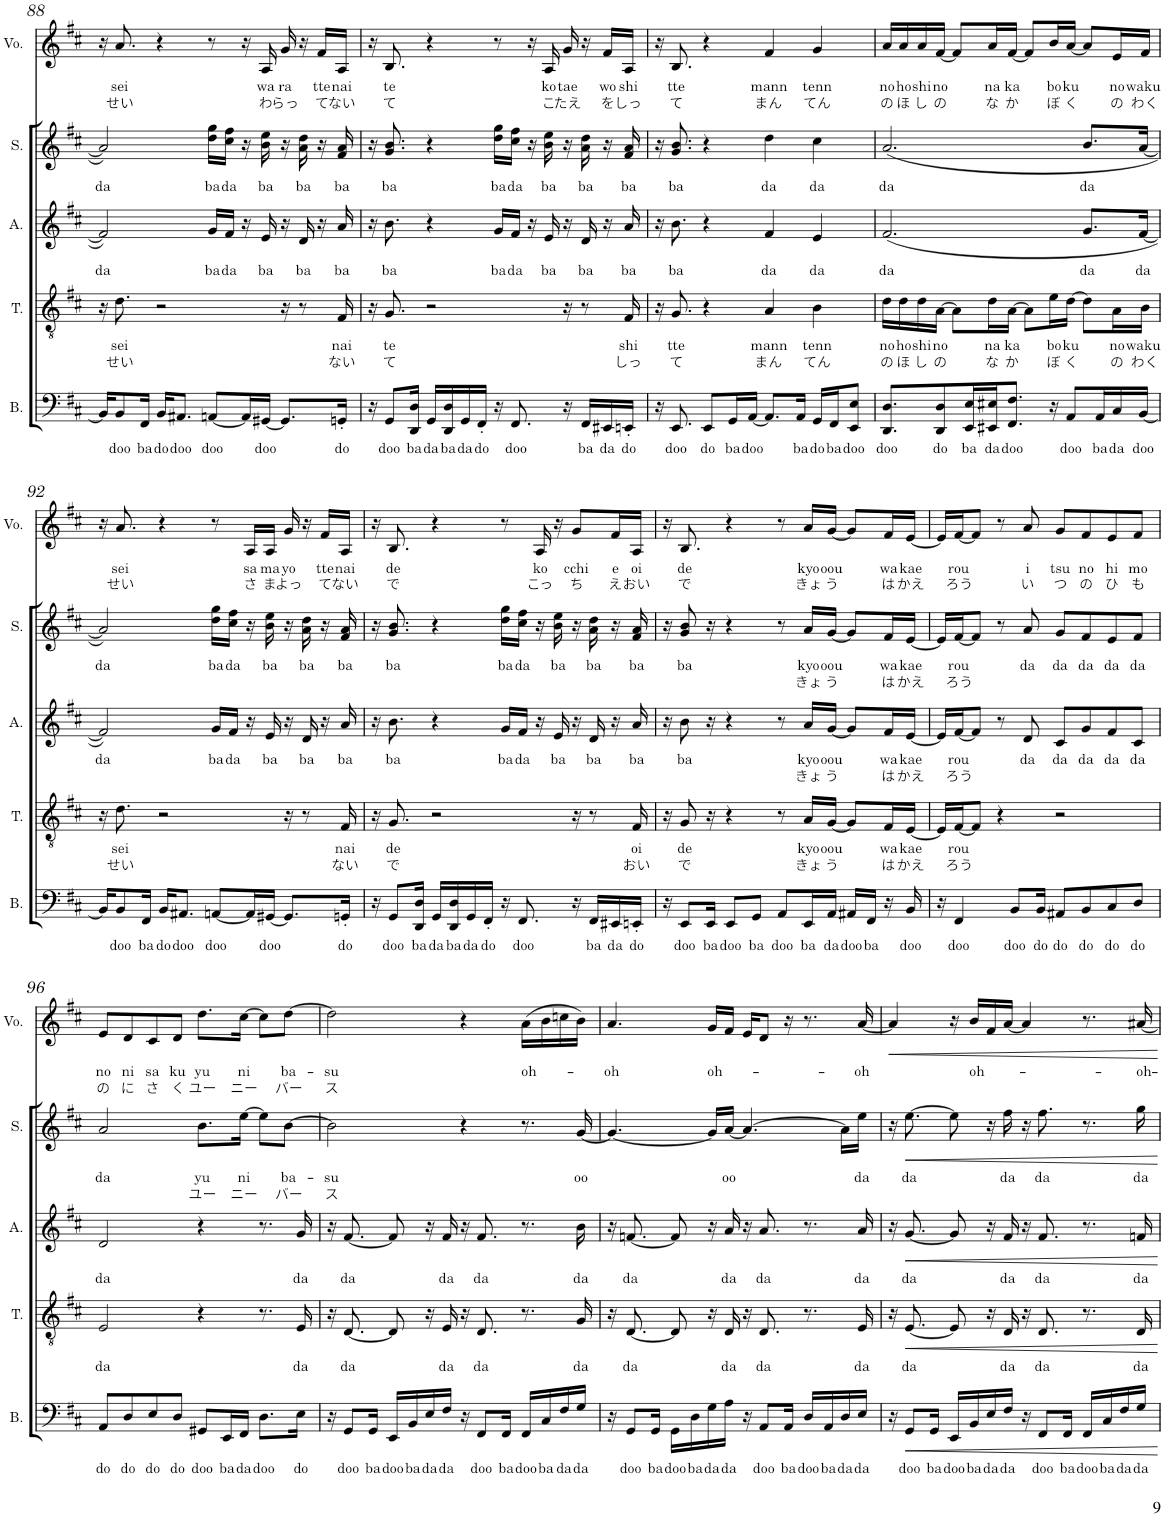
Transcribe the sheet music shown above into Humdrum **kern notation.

**kern	**text	**kern	**text	**text	**kern	**text	**text	**kern	**text	**text	**kern	**text	**text
*part5	*part5	*part4	*part4	*part4	*part3	*part3	*part3	*part2	*part2	*part2	*part1	*part1	*part1
*staff5	*staff5	*staff4	*staff4	*staff4	*staff3	*staff3	*staff3	*staff2	*staff2	*staff2	*staff1	*staff1	*staff1
*I"Bass	*	*I"Tenor	*	*	*I"Alto	*	*	*I"Soprano	*	*	*I"Voice	*	*
*I'B.	*	*I'T.	*	*	*I'A.	*	*	*I'S.	*	*	*I'Vo.	*	*
!!LO:PB:g=z
*clefF4	*	*clefGv2	*	*	*clefG2	*	*	*clefG2	*	*	*clefG2	*	*
*k[f#c#]	*	*k[f#c#]	*	*	*k[f#c#]	*	*	*k[f#c#]	*	*	*k[f#c#]	*	*
*M4/4	*	*M4/4	*	*	*M4/4	*	*	*M4/4	*	*	*M4/4	*	*
=88	=88	=88	=88	=88	=88	=88	=88	=88	=88	=88	=88	=88	=88
!	!	!	!	!	!	!LO:LY:b	!	!	!LO:LY:b	!	!	!	!
16BB/KL]	.	16r	.	.	2f#/]	da	.	2a/]	da	.	16r	.	.
!	!LO:LY:b	!	!LO:LY:b	!LO:LY:b	!	!	!	!	!	!	!	!LO:LY:b	!LO:LY:b
8BB/	doo	8.d\	sei	せい	.	.	.	.	.	.	8.a/	sei	せい
!	!LO:LY:b	!	!	!	!	!	!	!	!	!	!	!	!
16FF#/Jk	ba	.	.	.	.	.	.	.	.	.	.	.	.
!	!LO:LY:b	!	!	!	!	!	!	!	!	!	!	!	!
16BB/KL	do	2r	.	.	.	.	.	.	.	.	4r	.	.
!	!LO:LY:b	!	!	!	!	!	!	!	!	!	!	!	!
8.AA#X/J	doo	.	.	.	.	.	.	.	.	.	.	.	.
!	!LO:LY:b	!	!	!	!	!LO:LY:b	!	!	!LO:LY:b	!	!	!	!
[8AAn/L	doo	.	.	.	16g/LL	ba	.	16dd\ 16gg\LL	ba	.	8r	.	.
!	!	!	!	!	!	!LO:LY:b	!	!	!LO:LY:b	!	!	!	!
.	.	.	.	.	16f#/JJ	da	.	16cc#\ 16ff#\JJ	da	.	.	.	.
16AA/L]	.	.	.	.	16r	.	.	16r	.	.	16r	.	.
!	!LO:LY:b	!	!	!	!	!LO:LY:b	!	!	!LO:LY:b	!	!	!LO:LY:b	!LO:LY:b
[16GG#X/JJ	doo	.	.	.	16e/	ba	.	16b\ 16ee\	ba	.	16A/	wa	わ
!	!	!	!	!	!	!	!	!	!	!	!	!LO:LY:b	!LO:LY:b
8.GG#/L]	.	16r	.	.	16r	.	.	16r	.	.	16g/	ra	らっ
!	!	!	!	!	!	!LO:LY:b	!	!	!LO:LY:b	!	!	!	!
.	.	8r	.	.	16d/	ba	.	16a\ 16dd\	ba	.	16r	.	.
!	!	!	!	!	!	!	!	!	!	!	!	!LO:LY:b	!LO:LY:b
.	.	.	.	.	16r	.	.	16r	.	.	16f#/LL	tte	て
!	!LO:LY:b	!	!LO:LY:b	!LO:LY:b	!	!LO:LY:b	!	!	!LO:LY:b	!	!	!LO:LY:b	!LO:LY:b
16GGn'/Jk	do	16F#/	nai	ない	16a/	ba	.	16f#/ 16a/	ba	.	16A/JJ	nai	ない
=89	=89	=89	=89	=89	=89	=89	=89	=89	=89	=89	=89	=89	=89
16r	.	16r	.	.	16r	.	.	16r	.	.	16r	.	.
!	!LO:LY:b	!	!LO:LY:b	!LO:LY:b	!	!LO:LY:b	!	!	!LO:LY:b	!	!	!LO:LY:b	!LO:LY:b
8GG/L	doo	8.G/	te	て	8.b\	ba	.	8.g/ 8.b/	ba	.	8.B/	te	て
!	!LO:LY:b	!	!	!	!	!	!	!	!	!	!	!	!
16DD/ 16D/Jk	ba	.	.	.	.	.	.	.	.	.	.	.	.
!	!LO:LY:b	!	!	!	!	!	!	!	!	!	!	!	!
16GG/LL	da	2r	.	.	4r	.	.	4r	.	.	4r	.	.
!	!LO:LY:b	!	!	!	!	!	!	!	!	!	!	!	!
16DD/ 16D/	ba	.	.	.	.	.	.	.	.	.	.	.	.
!	!LO:LY:b	!	!	!	!	!	!	!	!	!	!	!	!
16GG/	da	.	.	.	.	.	.	.	.	.	.	.	.
!	!LO:LY:b	!	!	!	!	!	!	!	!	!	!	!	!
16FF#'/JJ	do	.	.	.	.	.	.	.	.	.	.	.	.
!	!	!	!	!	!	!LO:LY:b	!	!	!LO:LY:b	!	!	!	!
16r	.	.	.	.	16g/LL	ba	.	16dd\ 16gg\LL	ba	.	8r	.	.
!	!LO:LY:b	!	!	!	!	!LO:LY:b	!	!	!LO:LY:b	!	!	!	!
8.FF#/	doo	.	.	.	16f#/JJ	da	.	16cc#\ 16ff#\JJ	da	.	.	.	.
.	.	.	.	.	16r	.	.	16r	.	.	16r	.	.
!	!	!	!	!	!	!LO:LY:b	!	!	!LO:LY:b	!	!	!LO:LY:b	!LO:LY:b
.	.	.	.	.	16e/	ba	.	16b\ 16ee\	ba	.	16A/	ko	こ
!	!	!	!	!	!	!	!	!	!	!	!	!LO:LY:b	!LO:LY:b
16r	.	16r	.	.	16r	.	.	16r	.	.	16g/	tae	たえ
!	!LO:LY:b	!	!	!	!	!LO:LY:b	!	!	!LO:LY:b	!	!	!	!
16FF#/LL	ba	8r	.	.	16d/	ba	.	16a\ 16dd\	ba	.	16r	.	.
!	!LO:LY:b	!	!	!	!	!	!	!	!	!	!	!LO:LY:b	!LO:LY:b
16EE#X/	da	.	.	.	16r	.	.	16r	.	.	16f#/LL	wo	を
!	!LO:LY:b	!	!LO:LY:b	!LO:LY:b	!	!LO:LY:b	!	!	!LO:LY:b	!	!	!LO:LY:b	!LO:LY:b
16EEn'/JJ	do	16F#/	shi	しっ	16a/	ba	.	16f#/ 16a/	ba	.	16A/JJ	shi	しっ
=90	=90	=90	=90	=90	=90	=90	=90	=90	=90	=90	=90	=90	=90
16r	.	16r	.	.	16r	.	.	16r	.	.	16r	.	.
!	!LO:LY:b	!	!LO:LY:b	!LO:LY:b	!	!LO:LY:b	!	!	!LO:LY:b	!	!	!LO:LY:b	!LO:LY:b
8.EE/	doo	8.G/	tte	て	8.b\	ba	.	8.g/ 8.b/	ba	.	8.B/	tte	て
!	!LO:LY:b	!	!	!	!	!	!	!	!	!	!	!	!
8EE/L	do	4r	.	.	4r	.	.	4r	.	.	4r	.	.
!	!LO:LY:b	!	!	!	!	!	!	!	!	!	!	!	!
16GG/L	ba	.	.	.	.	.	.	.	.	.	.	.	.
!	!LO:LY:b	!	!	!	!	!	!	!	!	!	!	!	!
[16AA/JJ	doo	.	.	.	.	.	.	.	.	.	.	.	.
!	!	!	!LO:LY:b	!LO:LY:b	!	!LO:LY:b	!	!	!LO:LY:b	!	!	!LO:LY:b	!LO:LY:b
8.AA/L]	.	4A/	mann	まん	4f#/	da	.	4dd\	da	.	4f#/	mann	まん
!	!LO:LY:b	!	!	!	!	!	!	!	!	!	!	!	!
16AA/Jk	ba	.	.	.	.	.	.	.	.	.	.	.	.
!	!LO:LY:b	!	!LO:LY:b	!LO:LY:b	!	!LO:LY:b	!	!	!LO:LY:b	!	!	!LO:LY:b	!LO:LY:b
16GG/LL	do	4B\	tenn	てん	4e/	da	.	4cc#\	da	.	4g/	tenn	てん
!	!LO:LY:b	!	!	!	!	!	!	!	!	!	!	!	!
16FF#/J	ba	.	.	.	.	.	.	.	.	.	.	.	.
!	!LO:LY:b	!	!	!	!	!	!	!	!	!	!	!	!
8EE/ 8E/J	doo	.	.	.	.	.	.	.	.	.	.	.	.
=91	=91	=91	=91	=91	=91	=91	=91	=91	=91	=91	=91	=91	=91
!	!LO:LY:b	!	!LO:LY:b	!LO:LY:b	!	!LO:LY:b	!	!	!LO:LY:b	!	!	!LO:LY:b	!LO:LY:b
8.DD/ 8.D/L	doo	16d\LL	no	の	(2.f#/	da	.	(2.a/	da	.	16a/LL	no	の
!	!	!	!LO:LY:b	!LO:LY:b	!	!	!	!	!	!	!	!LO:LY:b	!LO:LY:b
.	.	16d\	ho	ほ	.	.	.	.	.	.	16a/	ho	ほ
!	!	!	!LO:LY:b	!LO:LY:b	!	!	!	!	!	!	!	!LO:LY:b	!LO:LY:b
.	.	16d\	shi	し	.	.	.	.	.	.	16a/	shi	し
!	!LO:LY:b	!	!LO:LY:b	!LO:LY:b	!	!	!	!	!	!	!	!LO:LY:b	!LO:LY:b
8DD/ 8D/	do	[16A\JJ	no	の	.	.	.	.	.	.	[16f#/JJ	no	の
.	.	8A\L]	.	.	.	.	.	.	.	.	8f#/L]	.	.
!	!LO:LY:b	!	!	!	!	!	!	!	!	!	!	!	!
16EE/ 16E/L	ba	.	.	.	.	.	.	.	.	.	.	.	.
!	!LO:LY:b	!	!LO:LY:b	!LO:LY:b	!	!	!	!	!	!	!	!LO:LY:b	!LO:LY:b
16EE#X/ 16E#X/J	da	16d\L	na	な	.	.	.	.	.	.	16a/L	na	な
!	!LO:LY:b	!	!LO:LY:b	!LO:LY:b	!	!	!	!	!	!	!	!LO:LY:b	!LO:LY:b
8.FF#/ 8.F#/J	doo	[16A\JJ	ka	か	.	.	.	.	.	.	[16f#/JJ	ka	か
.	.	8A\L]	.	.	.	.	.	.	.	.	8f#/L]	.	.
!	!	!	!LO:LY:b	!LO:LY:b	!	!	!	!	!	!	!	!LO:LY:b	!LO:LY:b
16r	.	16e\L	bo	ぼ	.	.	.	.	.	.	16b/L	bo	ぼ
!	!LO:LY:b	!	!LO:LY:b	!LO:LY:b	!	!	!	!	!	!	!	!LO:LY:b	!LO:LY:b
8AA/L	doo	[16d\JJ	ku	く	.	.	.	.	.	.	[16a/JJ	ku	く
!	!	!	!	!	!	!LO:LY:b	!	!	!LO:LY:b	!	!	!	!
.	.	8d\L]	.	.	8.g/L	da	.	8.b/L	da	.	8a/L]	.	.
!	!LO:LY:b	!	!	!	!	!	!	!	!	!	!	!	!
16AA/L	ba	.	.	.	.	.	.	.	.	.	.	.	.
!	!LO:LY:b	!	!LO:LY:b	!LO:LY:b	!	!	!	!	!	!	!	!LO:LY:b	!LO:LY:b
16C#/	da	16A\L	no	の	.	.	.	.	.	.	16e/L	no	の
!	!LO:LY:b	!	!LO:LY:b	!LO:LY:b	!	!LO:LY:b	!	!	!	!	!	!LO:LY:b	!LO:LY:b
[16BB/JJ	doo	16B\JJ	waku	わく	[16f#/Jk	da	.	[16a/Jk	.	.	16f#/JJ	waku	わく
!!LO:LB:g=z
=92	=92	=92	=92	=92	=92	=92	=92	=92	=92	=92	=92	=92	=92
!	!	!	!	!	!	!LO:LY:b	!	!	!LO:LY:b	!	!	!	!
16BB/KL]	.	16r	.	.	2f#/])	da	.	2a/])	da	.	16r	.	.
!	!LO:LY:b	!	!LO:LY:b	!LO:LY:b	!	!	!	!	!	!	!	!LO:LY:b	!LO:LY:b
8BB/	doo	8.d\	sei	せい	.	.	.	.	.	.	8.a/	sei	せい
!	!LO:LY:b	!	!	!	!	!	!	!	!	!	!	!	!
16FF#/Jk	ba	.	.	.	.	.	.	.	.	.	.	.	.
!	!LO:LY:b	!	!	!	!	!	!	!	!	!	!	!	!
16BB/KL	do	2r	.	.	.	.	.	.	.	.	4r	.	.
!	!LO:LY:b	!	!	!	!	!	!	!	!	!	!	!	!
8.AA#X/J	doo	.	.	.	.	.	.	.	.	.	.	.	.
!	!LO:LY:b	!	!	!	!	!LO:LY:b	!	!	!LO:LY:b	!	!	!	!
[8AAn/L	doo	.	.	.	16g/LL	ba	.	16dd\ 16gg\LL	ba	.	8r	.	.
!	!	!	!	!	!	!LO:LY:b	!	!	!LO:LY:b	!	!	!	!
.	.	.	.	.	16f#/JJ	da	.	16cc#\ 16ff#\JJ	da	.	.	.	.
!	!	!	!	!	!	!	!	!	!	!	!	!LO:LY:b	!LO:LY:b
16AA/L]	.	.	.	.	16r	.	.	16r	.	.	16A/LL	sa	さ
!	!LO:LY:b	!	!	!	!	!LO:LY:b	!	!	!LO:LY:b	!	!	!LO:LY:b	!LO:LY:b
[16GG#X/JJ	doo	.	.	.	16e/	ba	.	16b\ 16ee\	ba	.	16A/JJ	ma	ま
!	!	!	!	!	!	!	!	!	!	!	!	!LO:LY:b	!LO:LY:b
8.GG#/L]	.	16r	.	.	16r	.	.	16r	.	.	16g/	yo	よっ
!	!	!	!	!	!	!LO:LY:b	!	!	!LO:LY:b	!	!	!	!
.	.	8r	.	.	16d/	ba	.	16a\ 16dd\	ba	.	16r	.	.
!	!	!	!	!	!	!	!	!	!	!	!	!LO:LY:b	!LO:LY:b
.	.	.	.	.	16r	.	.	16r	.	.	16f#/LL	tte	て
!	!LO:LY:b	!	!LO:LY:b	!LO:LY:b	!	!LO:LY:b	!	!	!LO:LY:b	!	!	!LO:LY:b	!LO:LY:b
16GGn'/Jk	do	16F#/	nai	ない	16a/	ba	.	16f#/ 16a/	ba	.	16A/JJ	nai	ない
=93	=93	=93	=93	=93	=93	=93	=93	=93	=93	=93	=93	=93	=93
16r	.	16r	.	.	16r	.	.	16r	.	.	16r	.	.
!	!LO:LY:b	!	!LO:LY:b	!LO:LY:b	!	!LO:LY:b	!	!	!LO:LY:b	!	!	!LO:LY:b	!LO:LY:b
8GG/L	doo	8.G/	de	で	8.b\	ba	.	8.g/ 8.b/	ba	.	8.B/	de	で
!	!LO:LY:b	!	!	!	!	!	!	!	!	!	!	!	!
16DD/ 16D/Jk	ba	.	.	.	.	.	.	.	.	.	.	.	.
!	!LO:LY:b	!	!	!	!	!	!	!	!	!	!	!	!
16GG/LL	da	2r	.	.	4r	.	.	4r	.	.	4r	.	.
!	!LO:LY:b	!	!	!	!	!	!	!	!	!	!	!	!
16DD/ 16D/	ba	.	.	.	.	.	.	.	.	.	.	.	.
!	!LO:LY:b	!	!	!	!	!	!	!	!	!	!	!	!
16GG/	da	.	.	.	.	.	.	.	.	.	.	.	.
!	!LO:LY:b	!	!	!	!	!	!	!	!	!	!	!	!
16FF#'/JJ	do	.	.	.	.	.	.	.	.	.	.	.	.
!	!	!	!	!	!	!LO:LY:b	!	!	!LO:LY:b	!	!	!	!
16r	.	.	.	.	16g/LL	ba	.	16dd\ 16gg\LL	ba	.	8r	.	.
!	!LO:LY:b	!	!	!	!	!LO:LY:b	!	!	!LO:LY:b	!	!	!	!
8.FF#/	doo	.	.	.	16f#/JJ	da	.	16cc#\ 16ff#\JJ	da	.	.	.	.
!	!	!	!	!	!	!	!	!	!	!	!	!LO:LY:b	!LO:LY:b
.	.	.	.	.	16r	.	.	16r	.	.	16A/	ko	こっ
!	!	!	!	!	!	!LO:LY:b	!	!	!LO:LY:b	!	!	!	!
.	.	.	.	.	16e/	ba	.	16b\ 16ee\	ba	.	16r	.	.
!	!	!	!	!	!	!	!	!	!	!	!	!LO:LY:b	!LO:LY:b
16r	.	16r	.	.	16r	.	.	16r	.	.	8g/L	cchi	ち
!	!LO:LY:b	!	!	!	!	!LO:LY:b	!	!	!LO:LY:b	!	!	!	!
16FF#/LL	ba	8r	.	.	16d/	ba	.	16a\ 16dd\	ba	.	.	.	.
!	!LO:LY:b	!	!	!	!	!	!	!	!	!	!	!LO:LY:b	!LO:LY:b
16EE#X/	da	.	.	.	16r	.	.	16r	.	.	16f#/L	e	え
!	!LO:LY:b	!	!LO:LY:b	!LO:LY:b	!	!LO:LY:b	!	!	!LO:LY:b	!	!	!LO:LY:b	!LO:LY:b
16EEn'/JJ	do	16F#/	oi	おい	16a/	ba	.	16f#/ 16a/	ba	.	16A/JJ	oi	おい
=94	=94	=94	=94	=94	=94	=94	=94	=94	=94	=94	=94	=94	=94
16r	.	16r	.	.	16r	.	.	16r	.	.	16r	.	.
!	!LO:LY:b	!	!LO:LY:b	!LO:LY:b	!	!LO:LY:b	!	!	!LO:LY:b	!	!	!LO:LY:b	!LO:LY:b
8EE/L	doo	8G/	de	で	8b\	ba	.	8g/ 8b/	ba	.	8.B/	de	で
!	!LO:LY:b	!	!	!	!	!	!	!	!	!	!	!	!
16EE/Jk	ba	16r	.	.	16r	.	.	16r	.	.	.	.	.
!	!LO:LY:b	!	!	!	!	!	!	!	!	!	!	!	!
8EE/L	doo	4r	.	.	4r	.	.	4r	.	.	4r	.	.
!	!LO:LY:b	!	!	!	!	!	!	!	!	!	!	!	!
8GG/J	ba	.	.	.	.	.	.	.	.	.	.	.	.
!	!LO:LY:b	!	!	!	!	!	!	!	!	!	!	!	!
8AA/L	doo	8r	.	.	8r	.	.	8r	.	.	8r	.	.
!	!LO:LY:b	!	!LO:LY:b	!LO:LY:b	!	!LO:LY:b	!LO:LY:b	!	!LO:LY:b	!LO:LY:b	!	!LO:LY:b	!LO:LY:b
16EE/L	ba	16A/LL	kyo	きょ	16a/LL	kyo	きょ	16a/LL	kyo	きょ	16a/LL	kyo	きょ
!	!LO:LY:b	!	!LO:LY:b	!LO:LY:b	!	!LO:LY:b	!LO:LY:b	!	!LO:LY:b	!LO:LY:b	!	!LO:LY:b	!LO:LY:b
16AA/JJ	da	[16G/JJ	oou	う	[16g/JJ	oou	う	[16g/JJ	oou	う	[16g/JJ	oou	う
!	!LO:LY:b	!	!	!	!	!	!	!	!	!	!	!	!
16AA#X/LL	doo	8G/L]	.	.	8g/L]	.	.	8g/L]	.	.	8g/L]	.	.
!	!LO:LY:b	!	!	!	!	!	!	!	!	!	!	!	!
16FF#/JJ	ba	.	.	.	.	.	.	.	.	.	.	.	.
!	!	!	!LO:LY:b	!LO:LY:b	!	!LO:LY:b	!LO:LY:b	!	!LO:LY:b	!LO:LY:b	!	!LO:LY:b	!LO:LY:b
16r	.	16F#/L	wa	は	16f#/L	wa	は	16f#/L	wa	は	16f#/L	wa	は
!	!LO:LY:b	!	!LO:LY:b	!LO:LY:b	!	!LO:LY:b	!LO:LY:b	!	!LO:LY:b	!LO:LY:b	!	!LO:LY:b	!LO:LY:b
16BB/	doo	[16E/JJ	kae	かえ	[16e/JJ	kae	かえ	[16e/JJ	kae	かえ	[16e/JJ	kae	かえ
=95	=95	=95	=95	=95	=95	=95	=95	=95	=95	=95	=95	=95	=95
16r	.	16E/LL]	.	.	16e/LL]	.	.	16e/LL]	.	.	16e/LL]	.	.
!	!LO:LY:b	!	!LO:LY:b	!LO:LY:b	!	!LO:LY:b	!LO:LY:b	!	!LO:LY:b	!LO:LY:b	!	!LO:LY:b	!LO:LY:b
4FF#/	doo	[16F#/J	rou	ろう	[16f#/J	rou	ろう	[16f#/J	rou	ろう	[16f#/J	rou	ろう
.	.	8F#/J]	.	.	8f#/J]	.	.	8f#/J]	.	.	8f#/J]	.	.
.	.	4r	.	.	8r	.	.	8r	.	.	8r	.	.
!	!LO:LY:b	!	!	!	!	!	!	!	!	!	!	!	!
8BB/L	doo	.	.	.	.	.	.	.	.	.	.	.	.
!	!	!	!	!	!	!LO:LY:b	!	!	!LO:LY:b	!	!	!LO:LY:b	!LO:LY:b
.	.	.	.	.	8d/	da	.	8a/	da	.	8a/	i	い
!	!LO:LY:b	!	!	!	!	!	!	!	!	!	!	!	!
16BB/Jk	do	.	.	.	.	.	.	.	.	.	.	.	.
!	!LO:LY:b	!	!	!	!	!LO:LY:b	!	!	!LO:LY:b	!	!	!LO:LY:b	!LO:LY:b
8AA#X/L	do	2r	.	.	8c#/L	da	.	8g/L	da	.	8g/L	tsu	つ
!	!LO:LY:b	!	!	!	!	!LO:LY:b	!	!	!LO:LY:b	!	!	!LO:LY:b	!LO:LY:b
8BB/	do	.	.	.	8g/	da	.	8f#/	da	.	8f#/	no	の
!	!LO:LY:b	!	!	!	!	!LO:LY:b	!	!	!LO:LY:b	!	!	!LO:LY:b	!LO:LY:b
8C#/	do	.	.	.	8f#/	da	.	8e/	da	.	8e/	hi	ひ
!	!LO:LY:b	!	!	!	!	!LO:LY:b	!	!	!LO:LY:b	!	!	!LO:LY:b	!LO:LY:b
8D/J	do	.	.	.	8c#/J	da	.	8f#/J	da	.	8f#/J	mo	も
!!LO:LB:g=z
=96	=96	=96	=96	=96	=96	=96	=96	=96	=96	=96	=96	=96	=96
!	!LO:LY:b	!	!LO:LY:b	!	!	!LO:LY:b	!	!	!LO:LY:b	!	!	!LO:LY:b	!LO:LY:b
8AA/L	do	2E/	da	.	2d/	da	.	2a/	da	.	8e/L	no	の
!	!LO:LY:b	!	!	!	!	!	!	!	!	!	!	!LO:LY:b	!LO:LY:b
8D/	do	.	.	.	.	.	.	.	.	.	8d/	ni	に
!	!LO:LY:b	!	!	!	!	!	!	!	!	!	!	!LO:LY:b	!LO:LY:b
8E/	do	.	.	.	.	.	.	.	.	.	8c#/	sa	さ
!	!LO:LY:b	!	!	!	!	!	!	!	!	!	!	!LO:LY:b	!LO:LY:b
8D/J	do	.	.	.	.	.	.	.	.	.	8d/J	ku	く
!	!LO:LY:b	!	!	!	!	!	!	!	!LO:LY:b	!LO:LY:b	!	!LO:LY:b	!LO:LY:b
8GG#X/L	doo	4r	.	.	4r	.	.	8.b\L	yu	ユー	8.dd\L	yu	ユー
!	!LO:LY:b	!	!	!	!	!	!	!	!	!	!	!	!
16EE/L	ba	.	.	.	.	.	.	.	.	.	.	.	.
!	!LO:LY:b	!	!	!	!	!	!	!	!LO:LY:b	!LO:LY:b	!	!LO:LY:b	!LO:LY:b
16FF#/JJ	da	.	.	.	.	.	.	[16ee\Jk	ni	ニー	[16cc#\Jk	ni	ニー
!	!LO:LY:b	!	!	!	!	!	!	!	!	!	!	!	!
8.D\L	doo	8.r	.	.	8.r	.	.	8ee\L]	.	.	8cc#\L]	.	.
!	!	!	!	!	!	!	!	!	!LO:LY:b	!LO:LY:b	!	!LO:LY:b	!LO:LY:b
.	.	.	.	.	.	.	.	[8b\J	ba-	バー	[8dd\J	ba-	バー
!	!LO:LY:b	!	!LO:LY:b	!	!	!LO:LY:b	!	!	!	!	!	!	!
16E\Jk	do	16E/	da	.	16g/	da	.	.	.	.	.	.	.
=97	=97	=97	=97	=97	=97	=97	=97	=97	=97	=97	=97	=97	=97
!	!	!	!	!	!	!	!	!	!LO:LY:b	!LO:LY:b	!	!LO:LY:b	!LO:LY:b
16r	.	16r	.	.	16r	.	.	2b\]	-su	ス	2dd\]	-su	ス
!	!LO:LY:b	!	!LO:LY:b	!	!	!LO:LY:b	!	!	!	!	!	!	!
8GG/L	doo	[8.D/	da	.	[8.f#/	da	.	.	.	.	.	.	.
!	!LO:LY:b	!	!	!	!	!	!	!	!	!	!	!	!
16GG/Jk	ba	.	.	.	.	.	.	.	.	.	.	.	.
!	!LO:LY:b	!	!	!	!	!	!	!	!	!	!	!	!
16EE/LL	doo	8D/]	.	.	8f#/]	.	.	.	.	.	.	.	.
!	!LO:LY:b	!	!	!	!	!	!	!	!	!	!	!	!
16BB/	ba	.	.	.	.	.	.	.	.	.	.	.	.
!	!LO:LY:b	!	!	!	!	!	!	!	!	!	!	!	!
16E/	da	16r	.	.	16r	.	.	.	.	.	.	.	.
!	!LO:LY:b	!	!LO:LY:b	!	!	!LO:LY:b	!	!	!	!	!	!	!
16F#/JJ	da	16E/	da	.	16f#/	da	.	.	.	.	.	.	.
16r	.	16r	.	.	16r	.	.	4r	.	.	4r	.	.
!	!LO:LY:b	!	!LO:LY:b	!	!	!LO:LY:b	!	!	!	!	!	!	!
8FF#/L	doo	8.D/	da	.	8.f#/	da	.	.	.	.	.	.	.
!	!LO:LY:b	!	!	!	!	!	!	!	!	!	!	!	!
16FF#/Jk	ba	.	.	.	.	.	.	.	.	.	.	.	.
!	!LO:LY:b	!	!	!	!	!	!	!	!	!	!	!LO:LY:b	!
16FF#/LL	doo	8.r	.	.	8.r	.	.	8.r	.	.	(16a\LL	oh-	.
!	!LO:LY:b	!	!	!	!	!	!	!	!	!	!	!	!
16C#/	ba	.	.	.	.	.	.	.	.	.	16b\	.	.
!	!LO:LY:b	!	!	!	!	!	!	!	!	!	!	!	!
16F#/	da	.	.	.	.	.	.	.	.	.	16ccn\	.	.
!	!LO:LY:b	!	!LO:LY:b	!	!	!LO:LY:b	!	!	!LO:LY:b	!	!	!	!
16G/JJ	da	16G/	da	.	16b\	da	.	[16g/	oo	.	16b\JJ)	.	.
=98	=98	=98	=98	=98	=98	=98	=98	=98	=98	=98	=98	=98	=98
!	!	!	!	!	!	!	!	!	!	!	!	!LO:LY:b	!
16r	.	16r	.	.	16r	.	.	4.g/_	.	.	4.a/	oh	.
!	!LO:LY:b	!	!LO:LY:b	!	!	!LO:LY:b	!	!	!	!	!	!	!
8GG/L	doo	[8.D/	da	.	[8.fn/	da	.	.	.	.	.	.	.
!	!LO:LY:b	!	!	!	!	!	!	!	!	!	!	!	!
16GG/Jk	ba	.	.	.	.	.	.	.	.	.	.	.	.
!	!LO:LY:b	!	!	!	!	!	!	!	!	!	!	!	!
16GG\LL	doo	8D/]	.	.	8f/]	.	.	.	.	.	.	.	.
!	!LO:LY:b	!	!	!	!	!	!	!	!	!	!	!	!
16D\	ba	.	.	.	.	.	.	.	.	.	.	.	.
!	!LO:LY:b	!	!	!	!	!	!	!	!	!	!	!LO:LY:b	!
16G\	da	16r	.	.	16r	.	.	16g/LL]	.	.	16g/LL	oh-	.
!	!LO:LY:b	!	!LO:LY:b	!	!	!LO:LY:b	!	!	!LO:LY:b	!	!	!	!
16A\JJ	da	16D/	da	.	16a/	da	.	[16a/JJ	oo	.	16f#/JJ	.	.
16r	.	16r	.	.	16r	.	.	4.a/_	.	.	16e/KL	.	.
!	!LO:LY:b	!	!LO:LY:b	!	!	!LO:LY:b	!	!	!	!	!	!	!
8AA/L	doo	8.D/	da	.	8.a/	da	.	.	.	.	8d/J	.	.
!	!LO:LY:b	!	!	!	!	!	!	!	!	!	!	!	!
16AA/Jk	ba	.	.	.	.	.	.	.	.	.	16r	.	.
!	!LO:LY:b	!	!	!	!	!	!	!	!	!	!	!	!
16D/LL	doo	8.r	.	.	8.r	.	.	.	.	.	8.r	.	.
!	!LO:LY:b	!	!	!	!	!	!	!	!	!	!	!	!
16AA/	ba	.	.	.	.	.	.	.	.	.	.	.	.
!	!LO:LY:b	!	!	!	!	!	!	!	!	!	!	!	!
16D/	da	.	.	.	.	.	.	16a\LL]	.	.	.	.	.
!	!LO:LY:b	!	!LO:LY:b	!	!	!LO:LY:b	!	!	!LO:LY:b	!	!	!LO:LY:b	!
16E/JJ	da	16E/	da	.	16a/	da	.	16ee\JJ	da	.	[16a/	oh	.
=99	=99	=99	=99	=99	=99	=99	=99	=99	=99	=99	=99	=99	=99
16r	.	16r	.	.	16r	.	.	16r	.	.	4a/]	.	.
!	!LO:LY:b	!	!LO:LY:b	!	!	!LO:LY:b	!	!	!LO:LY:b	!	!	!	!
8GG/L	doo	[8.E/	da	.	[8.g/	da	.	[8.ee\	da	.	.	.	.
!	!LO:LY:b	!	!	!	!	!	!	!	!	!	!	!	!
16GG/Jk	ba	.	.	.	.	.	.	.	.	.	.	.	.
!	!LO:LY:b	!	!	!	!	!	!	!	!	!	!	!	!
16EE/LL	doo	8E/]	.	.	8g/]	.	.	8ee\]	.	.	16r	.	.
!	!LO:LY:b	!	!	!	!	!	!	!	!	!	!	!LO:LY:b	!
16BB/	ba	.	.	.	.	.	.	.	.	.	16b/LL	oh-	.
!	!LO:LY:b	!	!	!	!	!	!	!	!	!	!	!	!
16E/	da	16r	.	.	16r	.	.	16r	.	.	16f#/	.	.
!	!LO:LY:b	!	!LO:LY:b	!	!	!LO:LY:b	!	!	!LO:LY:b	!	!	!	!
16F#/JJ	da	16D/	da	.	16f#/	da	.	16ff#\	da	.	[16a/JJ	.	.
16r	.	16r	.	.	16r	.	.	16r	.	.	4a/]	.	.
!	!LO:LY:b	!	!LO:LY:b	!	!	!LO:LY:b	!	!	!LO:LY:b	!	!	!	!
8FF#/L	doo	8.D/	da	.	8.f#/	da	.	8.ff#\	da	.	.	.	.
!	!LO:LY:b	!	!	!	!	!	!	!	!	!	!	!	!
16FF#/Jk	ba	.	.	.	.	.	.	.	.	.	.	.	.
!	!LO:LY:b	!	!	!	!	!	!	!	!	!	!	!	!
16FF#/LL	doo	8.r	.	.	8.r	.	.	8.r	.	.	8.r	.	.
!	!LO:LY:b	!	!	!	!	!	!	!	!	!	!	!	!
16C#/	ba	.	.	.	.	.	.	.	.	.	.	.	.
!	!LO:LY:b	!	!	!	!	!	!	!	!	!	!	!	!
16F#/	da	.	.	.	.	.	.	.	.	.	.	.	.
!	!LO:LY:b	!	!LO:LY:b	!	!	!LO:LY:b	!	!	!LO:LY:b	!	!	!LO:LY:b	!
16G/JJ	da	16D/	da	.	16fn/	da	.	16gg\	da	.	[16a#X/	oh-	.
=	=	=	=	=	=	=	=	=	=	=	=	=	=
*-	*-	*-	*-	*-	*-	*-	*-	*-	*-	*-	*-	*-	*-
